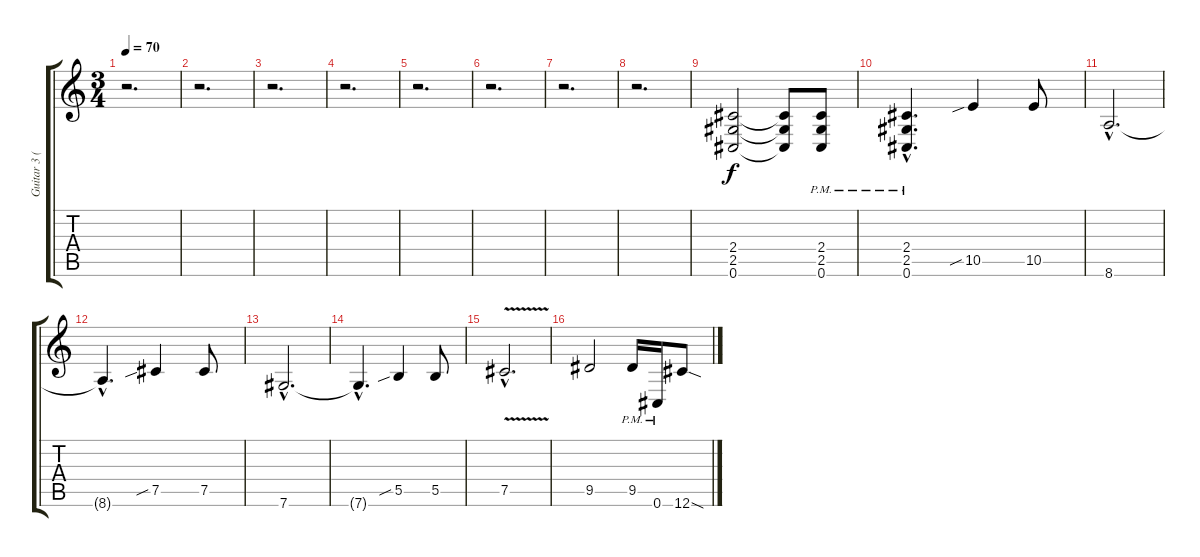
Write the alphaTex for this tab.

\track ("Guitar 3 (Distortion)" "Guitar 3 (") {instrument distortionguitar}
\staff {score tabs}
\tuning (Db4 Ab3 E3 B2 Gb2 Db2) {hide}
\ts (3 4)
\tempo 70
\clef g2
\ks c
r.2{d dy f instrument distortionguitar} |
r.2{d} |
r.2{d} |
r.2{d} |
r.2{d} |
r.2{d} |
r.2{d} |
r.2{d} |
(2.4 2.5 0.6).2 (2.4{t} 2.5{t} 0.6{t}).8 (2.4{pm} 2.5{pm} 0.6{pm}).8 |
(2.4{hac pm} 2.5{hac pm} 0.6{hac pm}).4{d} 10.5{sib}.4 10.5.8 |
8.6{hac}.2{d} |
8.6{hac t}.4{d} 7.5{sib}.4 7.5.8 |
7.6{hac}.2{d} |
7.6{hac t}.4{d} 5.5{sib}.4 5.5.8 |
7.5{v hac}.2{d} |
9.5.2 9.5{pm}.16 0.6{pm}.16 12.6{sod}.8
